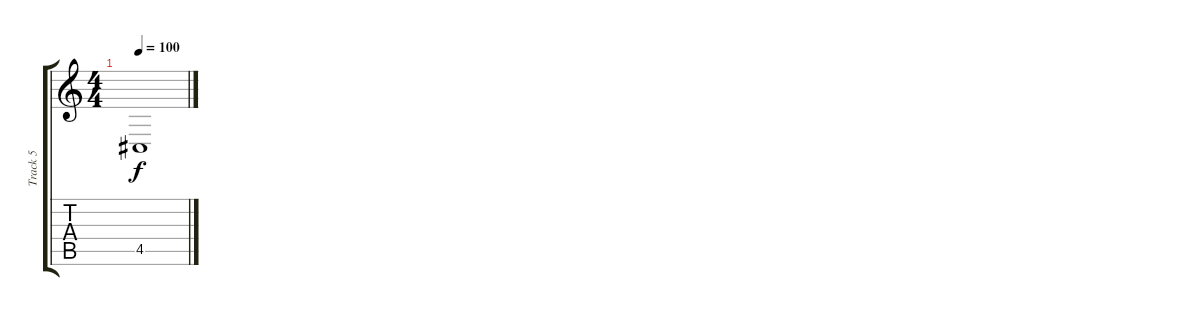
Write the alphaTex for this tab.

\track ("Track 5" "Track 5") {instrument electricgrandpiano}
\staff {score tabs}
\tuning (E4 B3 G3 D3 A2 E2) {hide}
\ts (4 4)
\tempo 100
\clef g2
\ks c
4.5{t}.1{dy f}
